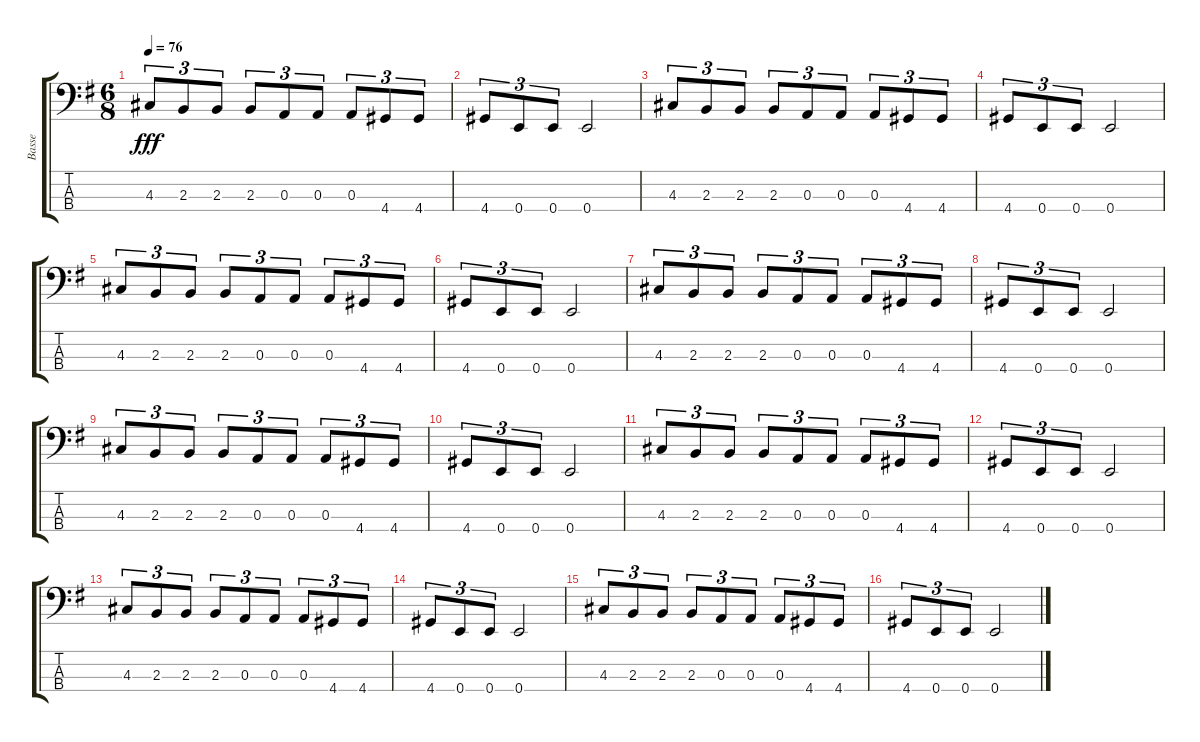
\track ("Basse" "Basse") {instrument electricbassfinger}
\staff {score tabs}
\tuning (G2 D2 A1 E1) {hide}
\ts (6 8)
\tempo 76
\clef f4
\ks g
4.3.8{tu (3 2) dy fff} 2.3.8{tu (3 2)} 2.3.8{tu (3 2)} 2.3.8{tu (3 2)} 0.3.8{tu (3 2)} 0.3.8{tu (3 2)} 0.3.8{tu (3 2)} 4.4.8{tu (3 2)} 4.4.8{tu (3 2)} |
4.4.8{tu (3 2)} 0.4.8{tu (3 2)} 0.4.8{tu (3 2)} 0.4.2 |
4.3.8{tu (3 2)} 2.3.8{tu (3 2)} 2.3.8{tu (3 2)} 2.3.8{tu (3 2)} 0.3.8{tu (3 2)} 0.3.8{tu (3 2)} 0.3.8{tu (3 2)} 4.4.8{tu (3 2)} 4.4.8{tu (3 2)} |
4.4.8{tu (3 2)} 0.4.8{tu (3 2)} 0.4.8{tu (3 2)} 0.4.2 |
4.3.8{tu (3 2)} 2.3.8{tu (3 2)} 2.3.8{tu (3 2)} 2.3.8{tu (3 2)} 0.3.8{tu (3 2)} 0.3.8{tu (3 2)} 0.3.8{tu (3 2)} 4.4.8{tu (3 2)} 4.4.8{tu (3 2)} |
4.4.8{tu (3 2)} 0.4.8{tu (3 2)} 0.4.8{tu (3 2)} 0.4.2 |
4.3.8{tu (3 2)} 2.3.8{tu (3 2)} 2.3.8{tu (3 2)} 2.3.8{tu (3 2)} 0.3.8{tu (3 2)} 0.3.8{tu (3 2)} 0.3.8{tu (3 2)} 4.4.8{tu (3 2)} 4.4.8{tu (3 2)} |
4.4.8{tu (3 2)} 0.4.8{tu (3 2)} 0.4.8{tu (3 2)} 0.4.2 |
4.3.8{tu (3 2)} 2.3.8{tu (3 2)} 2.3.8{tu (3 2)} 2.3.8{tu (3 2)} 0.3.8{tu (3 2)} 0.3.8{tu (3 2)} 0.3.8{tu (3 2)} 4.4.8{tu (3 2)} 4.4.8{tu (3 2)} |
4.4.8{tu (3 2)} 0.4.8{tu (3 2)} 0.4.8{tu (3 2)} 0.4.2 |
4.3.8{tu (3 2)} 2.3.8{tu (3 2)} 2.3.8{tu (3 2)} 2.3.8{tu (3 2)} 0.3.8{tu (3 2)} 0.3.8{tu (3 2)} 0.3.8{tu (3 2)} 4.4.8{tu (3 2)} 4.4.8{tu (3 2)} |
4.4.8{tu (3 2)} 0.4.8{tu (3 2)} 0.4.8{tu (3 2)} 0.4.2 |
4.3.8{tu (3 2)} 2.3.8{tu (3 2)} 2.3.8{tu (3 2)} 2.3.8{tu (3 2)} 0.3.8{tu (3 2)} 0.3.8{tu (3 2)} 0.3.8{tu (3 2)} 4.4.8{tu (3 2)} 4.4.8{tu (3 2)} |
4.4.8{tu (3 2)} 0.4.8{tu (3 2)} 0.4.8{tu (3 2)} 0.4.2 |
4.3.8{tu (3 2)} 2.3.8{tu (3 2)} 2.3.8{tu (3 2)} 2.3.8{tu (3 2)} 0.3.8{tu (3 2)} 0.3.8{tu (3 2)} 0.3.8{tu (3 2)} 4.4.8{tu (3 2)} 4.4.8{tu (3 2)} |
4.4.8{tu (3 2)} 0.4.8{tu (3 2)} 0.4.8{tu (3 2)} 0.4.2
